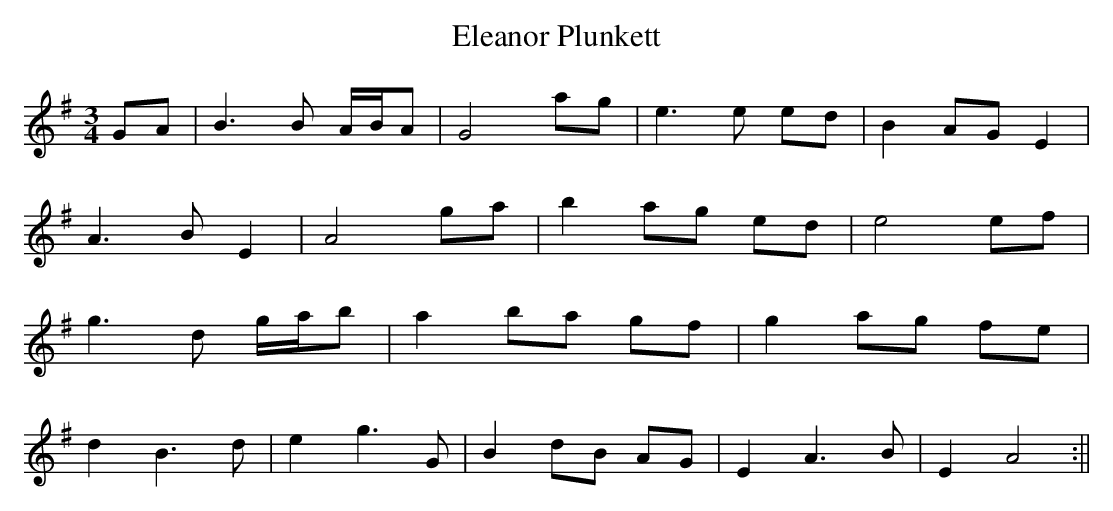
X:1
T:Eleanor Plunkett
M:3/4
L:1/8
K:G
GA|B3 B A/2B/2A|G4 ag|e3 e ed|B2 AG E2| !
   A3 B E2 | A4 ga| b2 ag ed| e4 ef| !
   g3 d g/2a/2b | a2 ba gf| g2 ag fe| !
   d2 B3 d|e2 g3 G|B2 dB AG| E2 A3 B |E2 A4 :||
